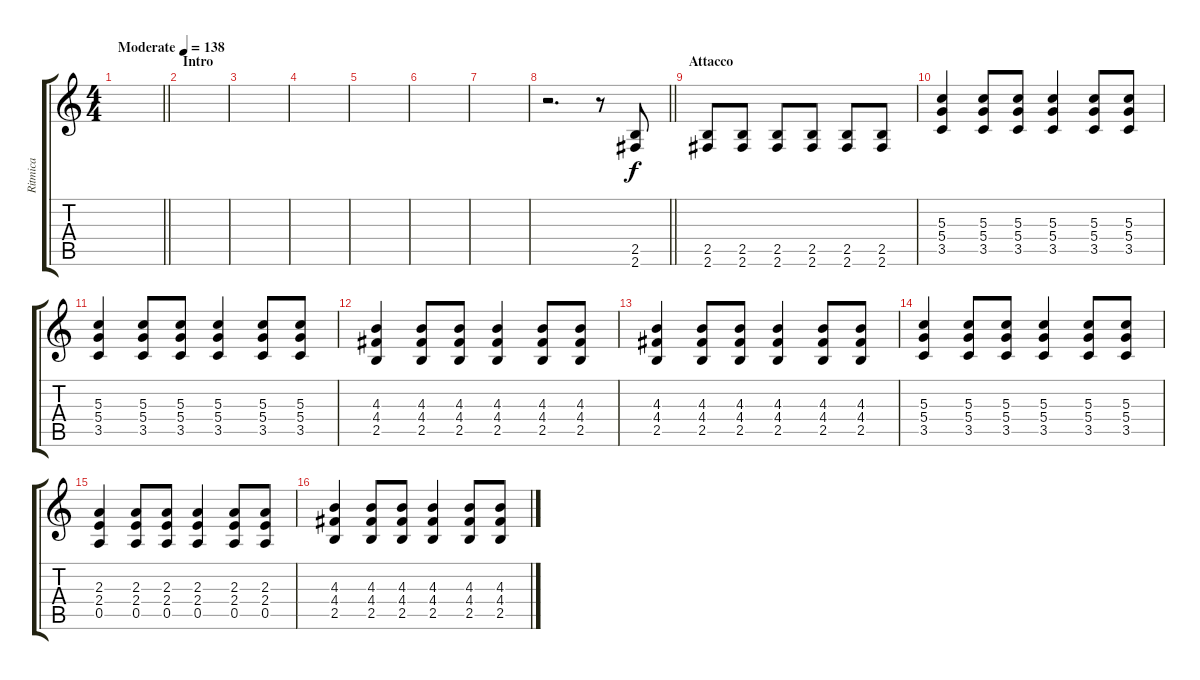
\track ("Ritmica" "Ritmica") {instrument distortionguitar}
\staff {score tabs}
\tuning (E4 B3 G3 D3 A2 E2) {hide}
\ts (4 4)
\tempo (138 "Moderate")
\clef g2
\barLineRight lightlight
\ks c
|
\section ("" "Intro")
|
|
|
|
|
|
\barLineRight lightlight
r.2{d} r.8 (2.5 2.6).8 |
\section ("" "Attacco")
(2.5 2.6).8 (2.5 2.6).8 (2.5 2.6).8 (2.5 2.6).8 (2.5 2.6).8 (2.5 2.6).8 |
(5.3 5.4 3.5).4 (5.3 5.4 3.5).8 (5.3 5.4 3.5).8 (5.3 5.4 3.5).4 (5.3 5.4 3.5).8 (5.3 5.4 3.5).8 |
(5.3 5.4 3.5).4 (5.3 5.4 3.5).8 (5.3 5.4 3.5).8 (5.3 5.4 3.5).4 (5.3 5.4 3.5).8 (5.3 5.4 3.5).8 |
(4.3 4.4 2.5).4 (4.3 4.4 2.5).8 (4.3 4.4 2.5).8 (4.3 4.4 2.5).4 (4.3 4.4 2.5).8 (4.3 4.4 2.5).8 |
(4.3 4.4 2.5).4 (4.3 4.4 2.5).8 (4.3 4.4 2.5).8 (4.3 4.4 2.5).4 (4.3 4.4 2.5).8 (4.3 4.4 2.5).8 |
(5.3 5.4 3.5).4 (5.3 5.4 3.5).8 (5.3 5.4 3.5).8 (5.3 5.4 3.5).4 (5.3 5.4 3.5).8 (5.3 5.4 3.5).8 |
(2.3 2.4 0.5).4 (2.3 2.4 0.5).8 (2.3 2.4 0.5).8 (2.3 2.4 0.5).4 (2.3 2.4 0.5).8 (2.3 2.4 0.5).8 |
(4.3 4.4 2.5).4 (4.3 4.4 2.5).8 (4.3 4.4 2.5).8 (4.3 4.4 2.5).4 (4.3 4.4 2.5).8 (4.3 4.4 2.5).8
